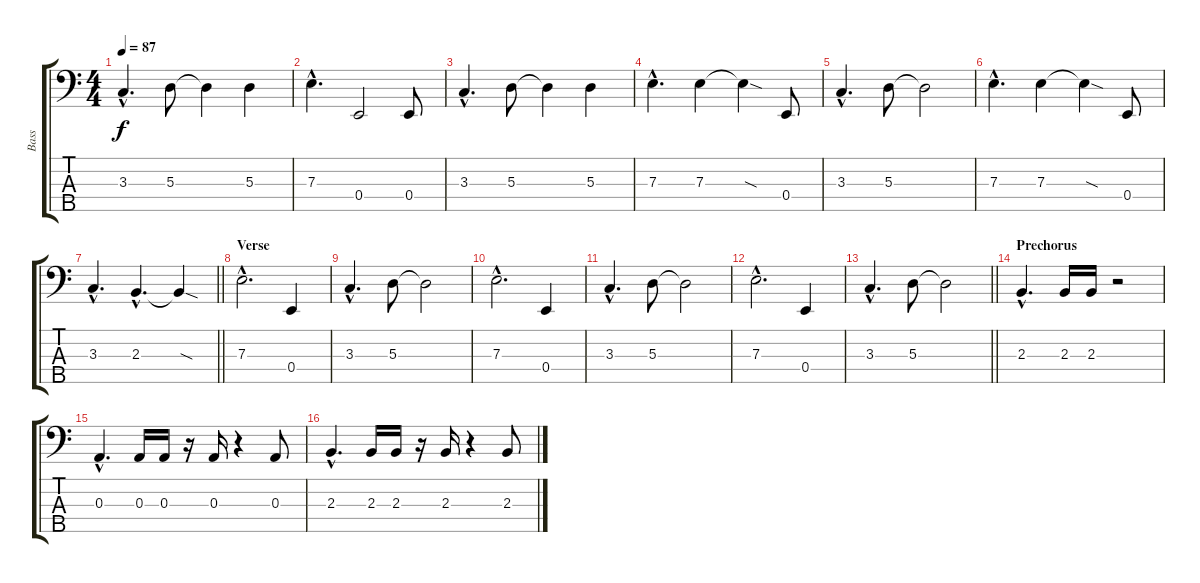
\track ("Bass" "Bass") {instrument electricbassfinger}
\staff {score tabs}
\tuning (G2 D2 A1 E1 B0) {hide}
\ts (4 4)
\tempo 87
\clef f4
\ks c
3.3{hac}.4{d dy f} 5.3.8 5.3{t}.4 5.3.4 |
7.3{hac}.4{d} 0.4.2 0.4.8 |
3.3{hac}.4{d} 5.3.8 5.3{t}.4 5.3.4 |
7.3{hac}.4{d} 7.3.4 7.3{sod t}.4 0.4.8 |
3.3{hac}.4{d} 5.3.8 5.3{t}.2 |
7.3{hac}.4{d} 7.3.4 7.3{sod t}.4 0.4.8 |
\barLineRight lightlight
3.3{hac}.4{d} 2.3{hac}.4{d} 2.3{sod t}.4 |
\section ("" "Verse")
7.3{hac}.2{d} 0.4.4 |
3.3{hac}.4{d} 5.3.8 5.3{t}.2 |
7.3{hac}.2{d} 0.4.4 |
3.3{hac}.4{d} 5.3.8 5.3{t}.2 |
7.3{hac}.2{d} 0.4.4 |
\barLineRight lightlight
3.3{hac}.4{d} 5.3.8 5.3{t}.2 |
\section ("" "Prechorus")
2.3{hac}.4{d} 2.3.16 2.3.16 r.2 |
0.3{hac}.4{d} 0.3.16 0.3.16 r.16 0.3.16 r.4 0.3.8 |
2.3{hac}.4{d} 2.3.16 2.3.16 r.16 2.3.16 r.4 2.3.8
